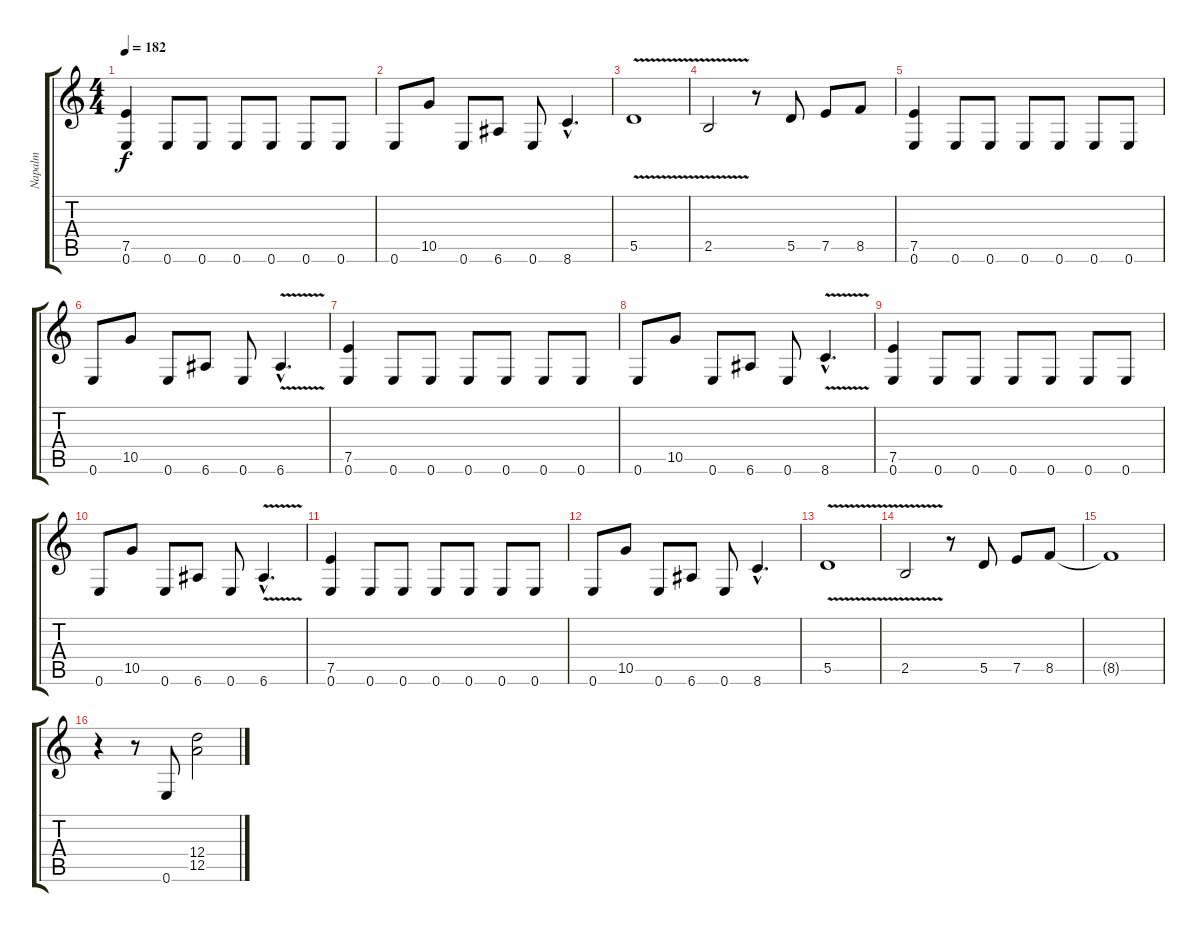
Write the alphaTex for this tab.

\track ("Napalm" "Napalm") {instrument distortionguitar}
\staff {score tabs}
\tuning (E4 B3 G3 D3 A2 E2) {hide}
\ts (4 4)
\tempo 182
\clef g2
\ks c
(7.5 0.6).4{dy f} 0.6.8 0.6.8 0.6.8 0.6.8 0.6.8 0.6.8 |
0.6.8 10.5.8 0.6.8 6.6.8 0.6.8 8.6{hac}.4{d} |
5.5{v}.1 |
2.5{v}.2 r.8 5.5.8 7.5.8 8.5.8 |
(7.5 0.6).4 0.6.8 0.6.8 0.6.8 0.6.8 0.6.8 0.6.8 |
0.6.8 10.5.8 0.6.8 6.6.8 0.6.8 6.6{v hac}.4{d} |
(7.5 0.6).4 0.6.8 0.6.8 0.6.8 0.6.8 0.6.8 0.6.8 |
0.6.8 10.5.8 0.6.8 6.6.8 0.6.8 8.6{v hac}.4{d} |
(7.5 0.6).4 0.6.8 0.6.8 0.6.8 0.6.8 0.6.8 0.6.8 |
0.6.8 10.5.8 0.6.8 6.6.8 0.6.8 6.6{v hac}.4{d} |
(7.5 0.6).4 0.6.8 0.6.8 0.6.8 0.6.8 0.6.8 0.6.8 |
0.6.8 10.5.8 0.6.8 6.6.8 0.6.8 8.6{hac}.4{d} |
5.5{v}.1 |
2.5{v}.2 r.8 5.5.8 7.5.8 8.5.8 |
8.5{t}.1 |
r.4 r.8 0.6.8 (12.4 12.5).2
